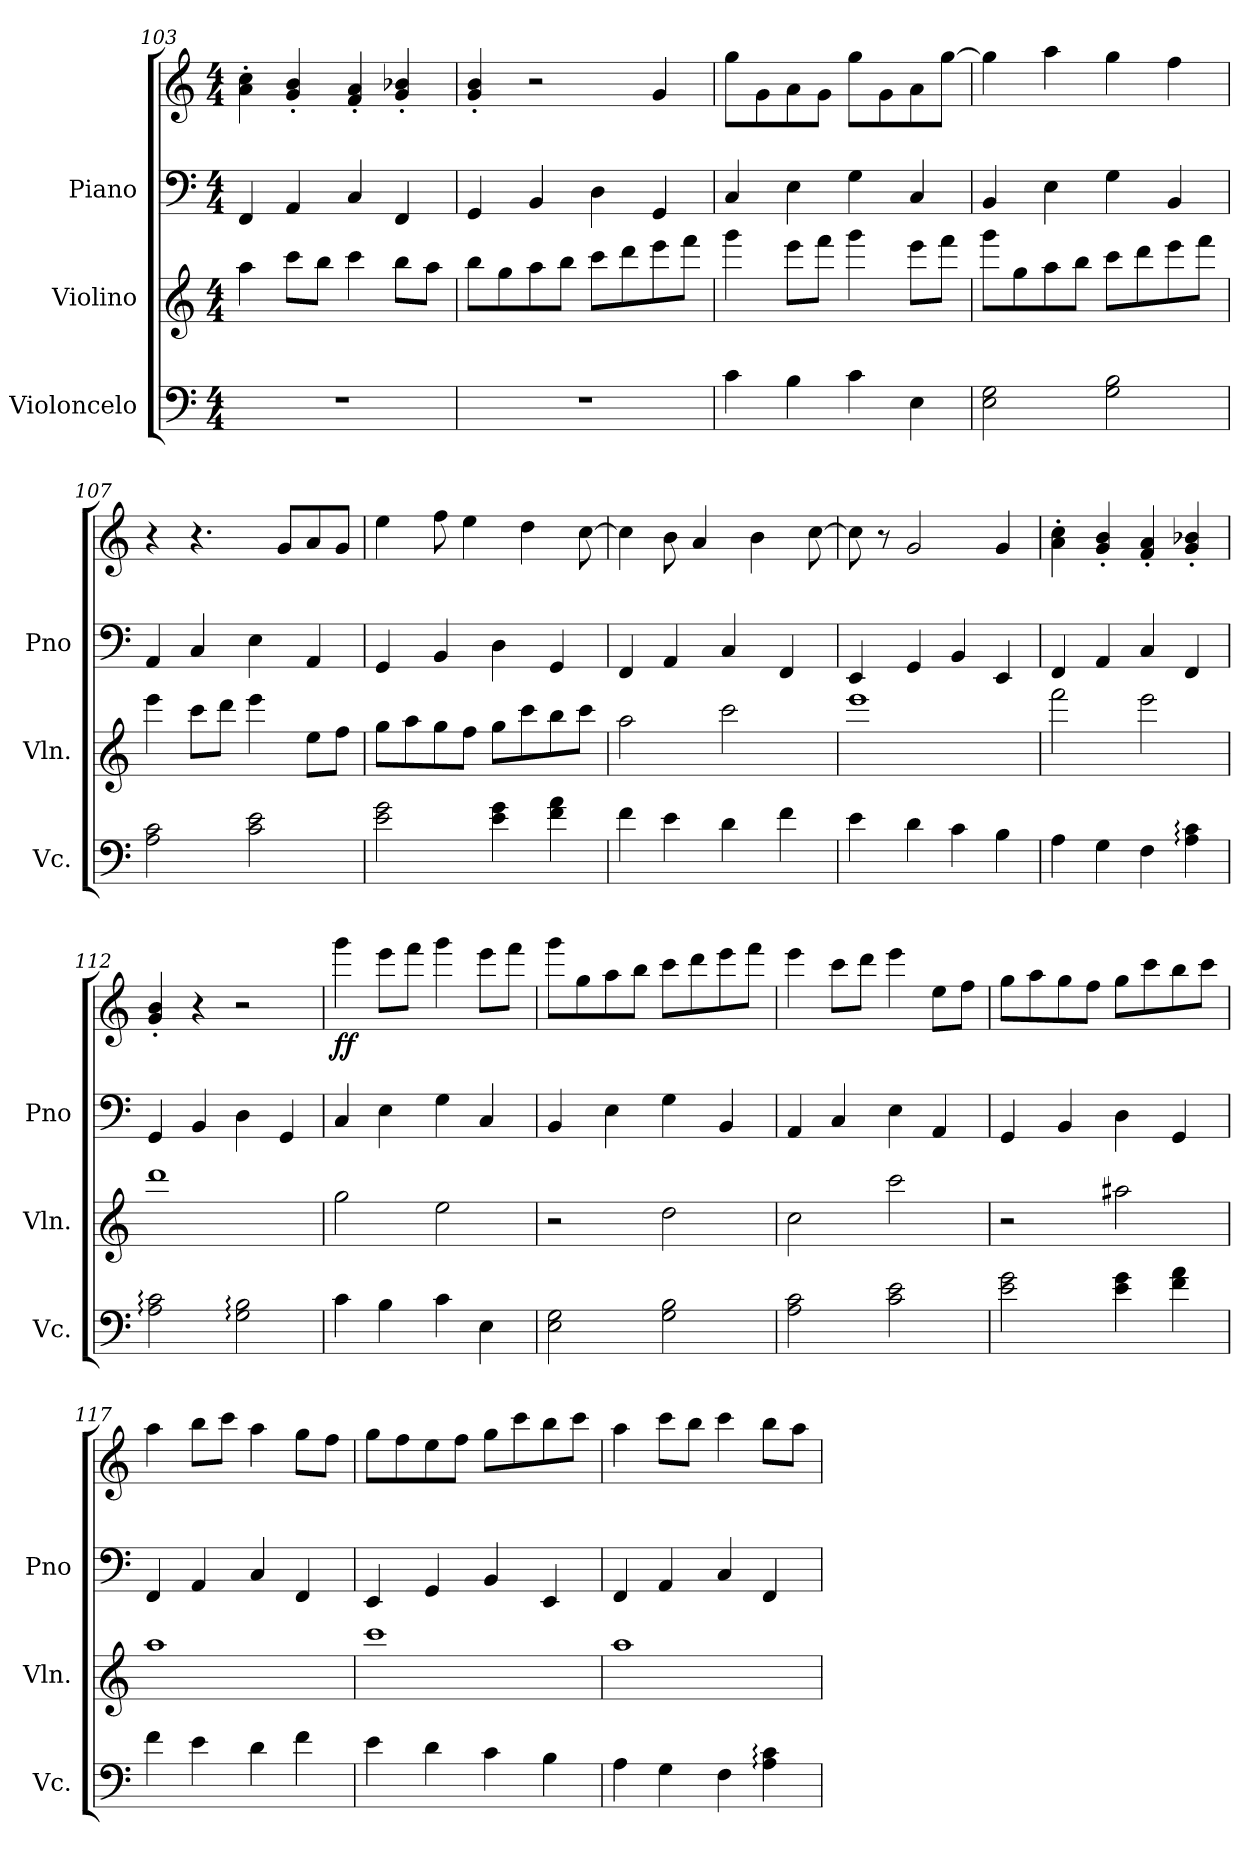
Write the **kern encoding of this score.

**kern	**kern	**kern	**kern	**dynam
*part3	*part2	*part1	*part1	*part1
*staff4	*staff3	*staff2	*staff1	*staff1/2
*I"Violoncelo	*I"Violino	*I"Piano	*	*
*I'Vc.	*I'Vln.	*I'Pno	*	*
!!LO:PB:g=z
*clefF4	*clefG2	*clefF4	*clefG2	*
*k[]	*k[]	*k[]	*k[]	*
*M4/4	*M4/4	*M4/4	*M4/4	*
=103	=103	=103	=103	=103
1r	4aa\	4FF/	4a\' 4cc\'	.
.	8ccc\L	4AA/	4g/' 4b/'	.
.	8bb\J	.	.	.
.	4ccc\	4C/	4f/' 4a/'	.
.	8bb\L	4FF/	4g/' 4b-X/'	.
.	8aa\J	.	.	.
=104	=104	=104	=104	=104
1r	8bb\L	4GG/	4g/' 4b/'	.
.	8gg\	.	.	.
.	8aa\	4BB/	2r	.
.	8bb\J	.	.	.
.	8ccc\L	4D\	.	.
.	8ddd\	.	.	.
.	8eee\	4GG/	4g/	.
.	8fff\J	.	.	.
=105	=105	=105	=105	=105
4c\	4ggg\	4C/	8gg\L	.
.	.	.	8g\	.
4B\	8eee\L	4E\	8a\	.
.	8fff\J	.	8g\J	.
4c\	4ggg\	4G\	8gg\L	.
.	.	.	8g\	.
4E\	8eee\L	4C/	8a\	.
.	8fff\J	.	[8gg\J	.
=106	=106	=106	=106	=106
2E\ 2G\	8ggg\L	4BB/	4gg\]	.
.	8gg\	.	.	.
.	8aa\	4E\	4aa\	.
.	8bb\J	.	.	.
2G\ 2B\	8ccc\L	4G\	4gg\	.
.	8ddd\	.	.	.
.	8eee\	4BB/	4ff\	.
.	8fff\J	.	.	.
!!LO:LB:g=z
=107	=107	=107	=107	=107
2A\ 2c\	4eee\	4AA/	4r	.
.	8ccc\L	4C/	4.r	.
.	8ddd\J	.	.	.
2c\ 2e\	4eee\	4E\	.	.
.	.	.	8g/L	.
.	8ee\L	4AA/	8a/	.
.	8ff\J	.	8g/J	.
=108	=108	=108	=108	=108
2e\ 2g\	8gg\L	4GG/	4ee\	.
.	8aa\	.	.	.
.	8gg\	4BB/	8ff\	.
.	8ff\J	.	4ee\	.
4e\ 4g\	8gg\L	4D\	.	.
.	8ccc\	.	4dd\	.
4f\ 4a\	8bb\	4GG/	.	.
.	8ccc\J	.	[8cc\	.
=109	=109	=109	=109	=109
4f\	2aa\	4FF/	4cc\]	.
4e\	.	4AA/	8b\	.
.	.	.	4a/	.
4d\	2ccc\	4C/	.	.
.	.	.	4b\	.
4f\	.	4FF/	.	.
.	.	.	[8cc\	.
=110	=110	=110	=110	=110
4e\	1eee	4EE/	8cc\]	.
.	.	.	8r	.
4d\	.	4GG/	2g/	.
4c\	.	4BB/	.	.
4B\	.	4EE/	4g/	.
=111	=111	=111	=111	=111
4A\	2fff\	4FF/	4a\' 4cc\'	.
4G\	.	4AA/	4g/' 4b/'	.
4F\	2eee\	4C/	4f/' 4a/'	.
4A\: 4c\:	.	4FF/	4g/' 4b-X/'	.
=112	=112	=112	=112	=112
2A\: 2c\:	1ddd	4GG/	4g/' 4b/'	.
.	.	4BB/	4r	.
2G\: 2B\:	.	4D\	2r	.
.	.	4GG/	.	.
!!LO:LB:g=z
=113	=113	=113	=113	=113
!	!	!	!	!LO:DY:b
4c\	2gg\	4C/	4ggg\	ff
4B\	.	4E\	8eee\L	.
.	.	.	8fff\J	.
4c\	2ee\	4G\	4ggg\	.
4E\	.	4C/	8eee\L	.
.	.	.	8fff\J	.
=114	=114	=114	=114	=114
2E\ 2G\	2r	4BB/	8ggg\L	.
.	.	.	8gg\	.
.	.	4E\	8aa\	.
.	.	.	8bb\J	.
2G\ 2B\	2dd\	4G\	8ccc\L	.
.	.	.	8ddd\	.
.	.	4BB/	8eee\	.
.	.	.	8fff\J	.
=115	=115	=115	=115	=115
2A\ 2c\	2cc\	4AA/	4eee\	.
.	.	4C/	8ccc\L	.
.	.	.	8ddd\J	.
2c\ 2e\	2ccc\	4E\	4eee\	.
.	.	4AA/	8ee\L	.
.	.	.	8ff\J	.
=116	=116	=116	=116	=116
2e\ 2g\	2r	4GG/	8gg\L	.
.	.	.	8aa\	.
.	.	4BB/	8gg\	.
.	.	.	8ff\J	.
4e\ 4g\	2aa#X\	4D\	8gg\L	.
.	.	.	8ccc\	.
4f\ 4a\	.	4GG/	8bb\	.
.	.	.	8ccc\J	.
!!LO:PB:g=z
=117	=117	=117	=117	=117
4f\	1aa	4FF/	4aa\	.
4e\	.	4AA/	8bb\L	.
.	.	.	8ccc\J	.
4d\	.	4C/	4aa\	.
4f\	.	4FF/	8gg\L	.
.	.	.	8ff\J	.
=118	=118	=118	=118	=118
4e\	1ccc	4EE/	8gg\L	.
.	.	.	8ff\	.
4d\	.	4GG/	8ee\	.
.	.	.	8ff\J	.
4c\	.	4BB/	8gg\L	.
.	.	.	8ccc\	.
4B\	.	4EE/	8bb\	.
.	.	.	8ccc\J	.
=119	=119	=119	=119	=119
4A\	1aa	4FF/	4aa\	.
4G\	.	4AA/	8ccc\L	.
.	.	.	8bb\J	.
4F\	.	4C/	4ccc\	.
4A\: 4c\:	.	4FF/	8bb\L	.
.	.	.	8aa\J	.
=	=	=	=	=
*-	*-	*-	*-	*-
